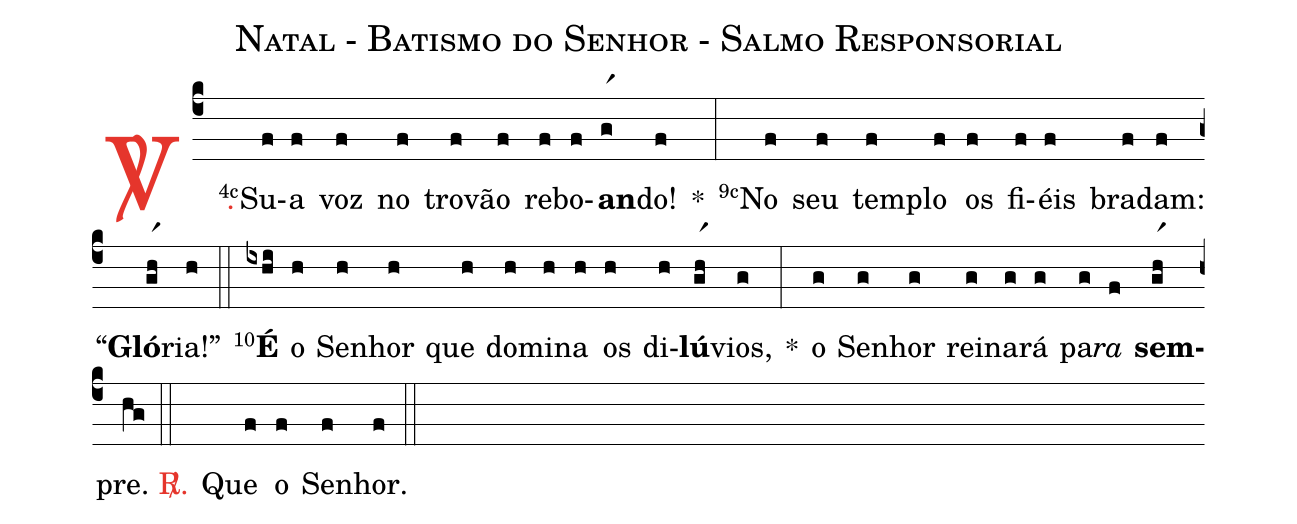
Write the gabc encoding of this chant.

name: Natal - Batismo do Senhor - Salmo Responsorial;
%%
(c4)

<c><sp>V/</sp>.</c>() <v>\VSup{4c}</v>Su(f)a(f) voz(f) no(f) tro(f)vão(f) re(f)bo(f)<b>an</b>(gr1)do!(f) *(:)
<v>\VSup{9c}</v>No(f) seu(f) tem(f)plo(f) os(f) fi(f)éis(f) bra(f)dam:(f) ``<b>Gló</b>(gr1h)ria!''(h)

(::)

<v>\VSup{10}</v><b>É</b>(ixhi) o(h) Se(h)nhor(h) que(h) do(h)mi(h)na(h) os(h) di(h)<b>lú</b>(gr1h)vios,(g) *(:)
o(g) Se(g)nhor(g) rei(g)na(g)rá(g) pa(g)<i>ra</i>(f) <b>sem</b>(gr1h)pre.(hg)

(::)

<c><sp>R/</sp>.</c>() Que(f) o(f) Se(f)nhor.(f)

(::)
